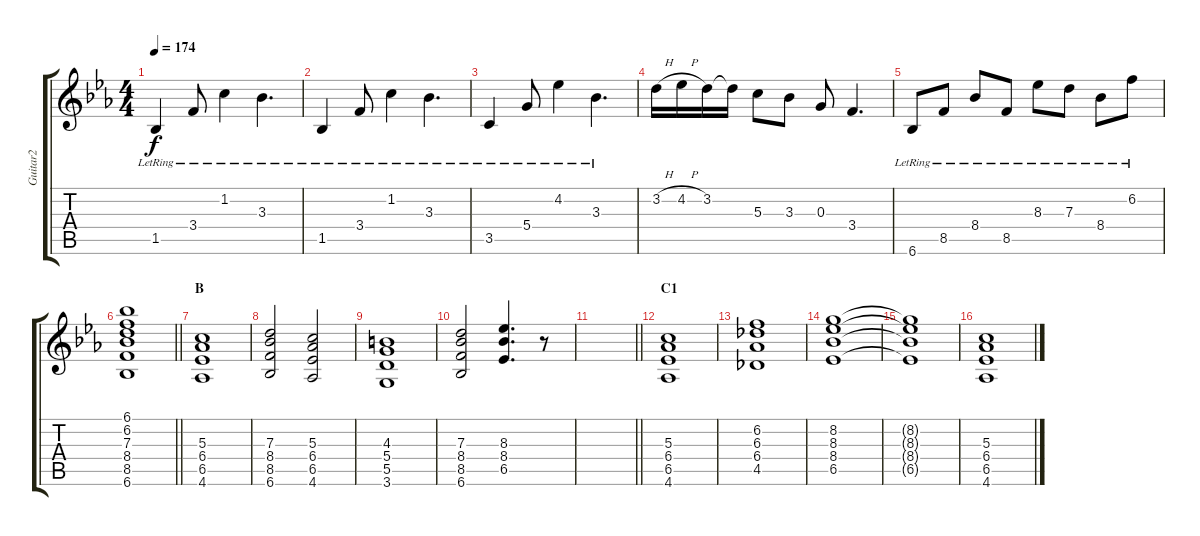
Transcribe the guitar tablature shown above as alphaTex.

\track ("Guitar2" "Guitar2") {instrument distortionguitar}
\staff {score tabs}
\tuning (E4 B3 G3 D3 A2 E2) {hide}
\ts (4 4)
\tempo 174
\clef g2
\ks eb
1.5{lr}.4{dy f} 3.4{lr}.8 1.2{lr}.4 3.3{lr}.4{d} |
1.5{lr}.4 3.4{lr}.8 1.2{lr}.4 3.3{lr}.4{d} |
3.5{lr}.4 5.4{lr}.8 4.2{lr}.4 3.3{lr}.4{d} |
3.2{h}.16 4.2{h}.16 3.2.16 3.2{t}.16 5.3.8 3.3.8 0.3.8 3.4.4{d} |
6.6{lr}.8 8.5{lr}.8 8.4{lr}.8 8.5{lr}.8 8.3{lr}.8 7.3{lr}.8 8.4{lr}.8 6.2{lr}.8 |
\barLineRight lightlight
(6.1 6.2 7.3 8.4 8.5 6.6).1 |
\section ("" "B")
(5.3 6.4 6.5 4.6).1 |
(7.3 8.4 8.5 6.6).2 (5.3 6.4 6.5 4.6).2 |
(4.3 5.4 5.5 3.6).1 |
(7.3 8.4 8.5 6.6).2 (8.3 8.4 6.5).4{d} r.8 |
\barLineRight lightlight
|
\section ("" "C1")
(5.3 6.4 6.5 4.6).1 |
(6.2 6.3 6.4 4.5).1 |
(8.2 8.3 8.4 6.5).1 |
(8.2{t} 8.3{t} 8.4{t} 6.5{t}).1 |
(5.3 6.4 6.5 4.6).1
